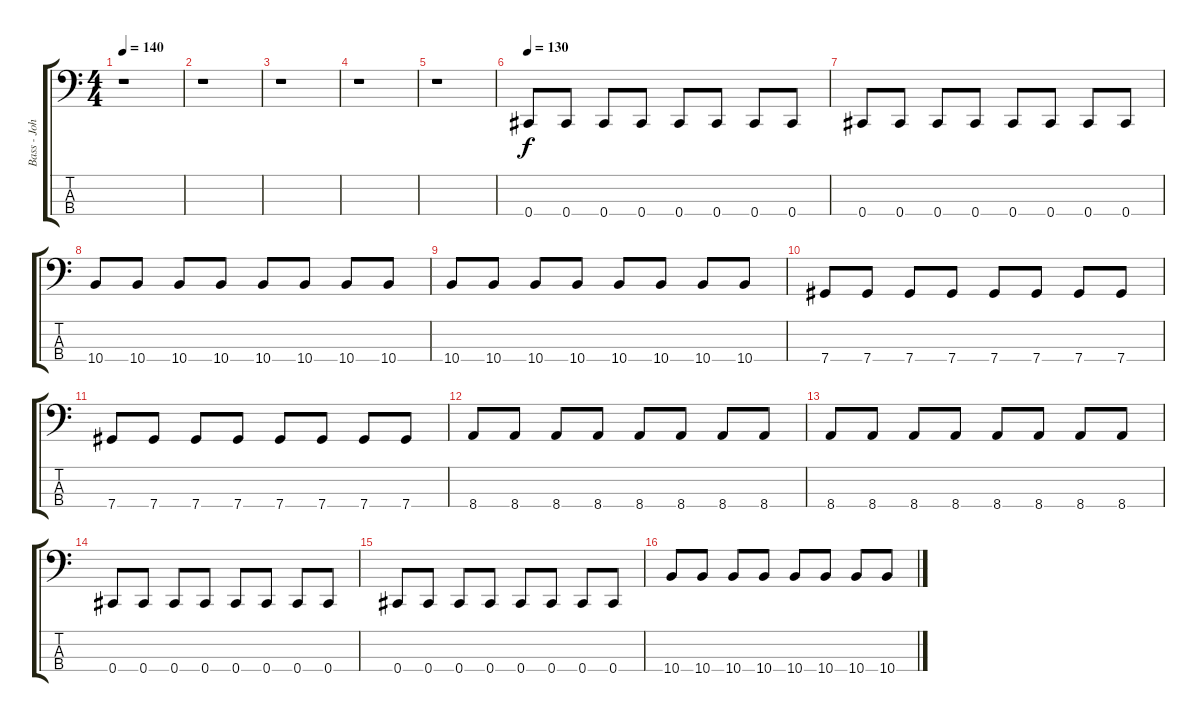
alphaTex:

\track ("Bass - John Holgado" "Bass - Joh") {instrument electricbasspick}
\staff {score tabs}
\tuning (Gb2 Db2 Ab1 Db1) {hide}
\ts (4 4)
\tempo 140
\clef f4
\ks c
r.1{dy f} |
r.1 |
r.1 |
r.1 |
r.1 |
\tempo 130
0.4.8 0.4.8 0.4.8 0.4.8 0.4.8 0.4.8 0.4.8 0.4.8 |
0.4.8 0.4.8 0.4.8 0.4.8 0.4.8 0.4.8 0.4.8 0.4.8 |
10.4.8 10.4.8 10.4.8 10.4.8 10.4.8 10.4.8 10.4.8 10.4.8 |
10.4.8 10.4.8 10.4.8 10.4.8 10.4.8 10.4.8 10.4.8 10.4.8 |
7.4.8 7.4.8 7.4.8 7.4.8 7.4.8 7.4.8 7.4.8 7.4.8 |
7.4.8 7.4.8 7.4.8 7.4.8 7.4.8 7.4.8 7.4.8 7.4.8 |
8.4.8 8.4.8 8.4.8 8.4.8 8.4.8 8.4.8 8.4.8 8.4.8 |
8.4.8 8.4.8 8.4.8 8.4.8 8.4.8 8.4.8 8.4.8 8.4.8 |
0.4.8 0.4.8 0.4.8 0.4.8 0.4.8 0.4.8 0.4.8 0.4.8 |
0.4.8 0.4.8 0.4.8 0.4.8 0.4.8 0.4.8 0.4.8 0.4.8 |
10.4.8 10.4.8 10.4.8 10.4.8 10.4.8 10.4.8 10.4.8 10.4.8
